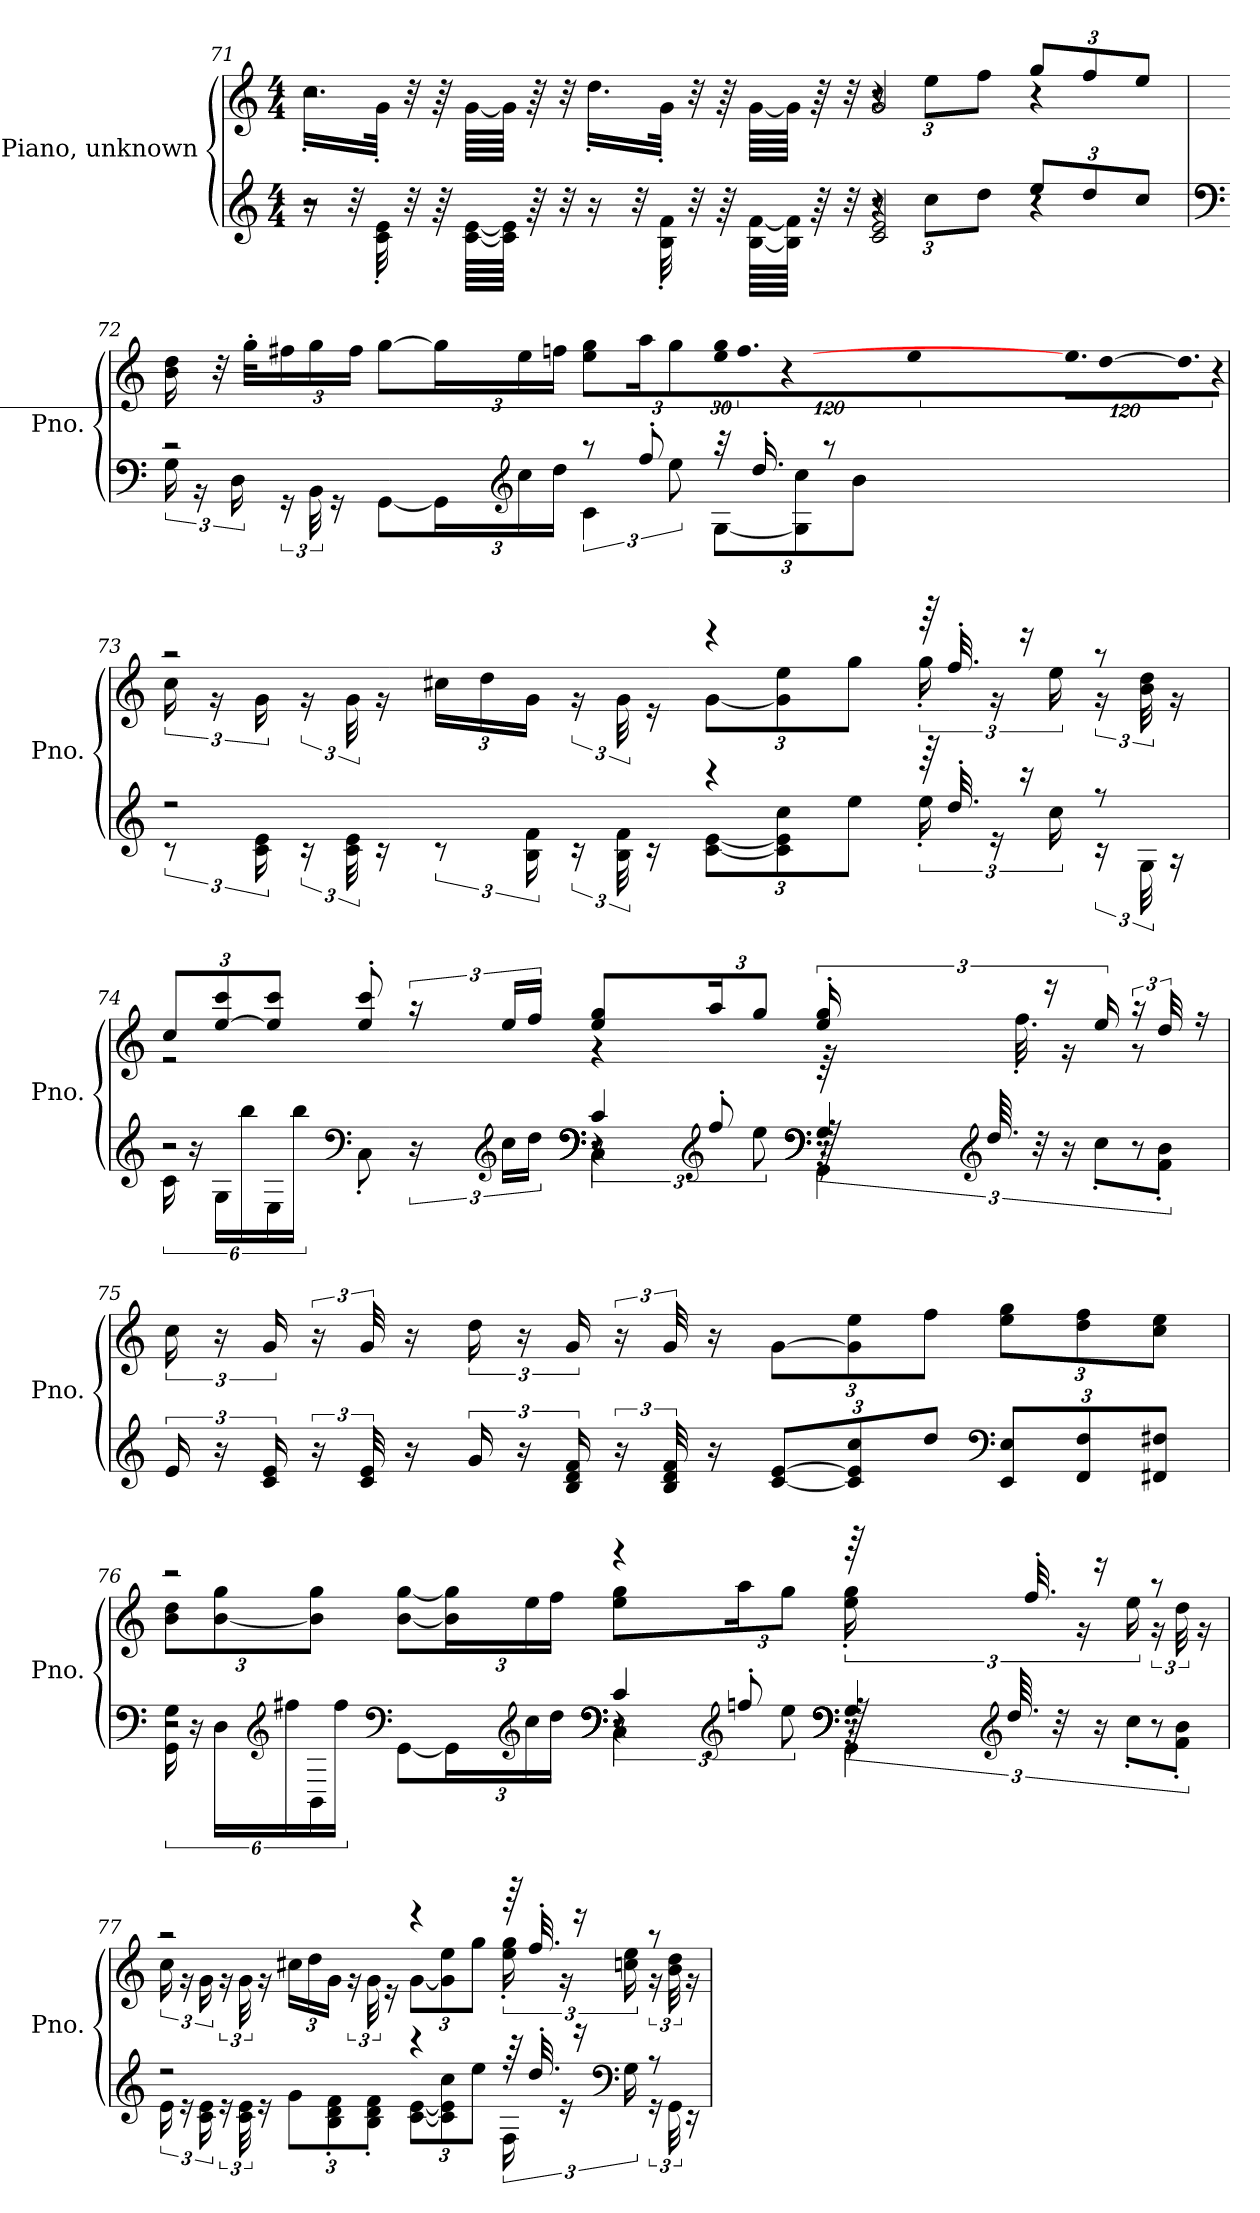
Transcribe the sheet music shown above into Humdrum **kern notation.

**kern	**kern
*part1	*part1
*staff2	*staff1
*I"Piano, unknown	*
*I'Pno.	*
!!LO:LB:g=z
*clefG2	*clefG2
*k[]	*k[]
*M4/4	*M4/4
=71	=71
*^	*^
*	*^	*	*^
2r	16r	2r	2r	16.cc'\LL	2r
.	32r	.	.	.	.
.	32c\' 32e\'	.	.	32g'\JJk	.
.	32r	.	.	32r	.
.	64r	.	.	64r	.
.	[64c\ [64e\LLLL	.	.	[64g\LLLL	.
.	64c\] 64e\]JJJJ	.	.	64g\JJJJ]	.
.	64r	.	.	64r	.
.	32r	.	.	32r	.
.	16r	.	.	16.dd'\LL	.
.	32r	.	.	.	.
.	32B\' 32f\'	.	.	32g'\JJk	.
.	32r	.	.	32r	.
.	64r	.	.	64r	.
.	[64B\ [64f\LLLL	.	.	[64g\LLLL	.
.	64B\] 64f\]JJJJ	.	.	64g\JJJJ]	.
.	64r	.	.	64r	.
.	32r	.	.	32r	.
4r	12r	2c/ 2e/	4r	12r	2g/
.	12cc\L	.	.	12ee\L	.
.	12dd\J	.	.	12ff\J	.
*Xbrackettup	*	*	*Xbrackettup	*	*
12ee/L	4r	.	12gg/L	4r	.
12dd/	.	.	12ff/	.	.
12cc/J	.	.	12ee/J	.	.
*v	*v	*v	*	*	*
*	*v	*v	*v
!!LO:LB:g=z
=72	=72
*clefF4	*
*^	*
*	*brackettup	*
2r	24G\	16b\ 16dd\
.	24r	.
.	.	32r
.	24D\	.
.	.	32gg'\KLL
.	24r	24ff#X\
.	48BB\	24gg\
.	16r	.
.	.	24ff#\JJ
.	[8GG\L	[8gg\L
*	*Xbrackettup	*
.	24GG\L]	24gg\L]
*clefG2	*	*
.	24cc\	24ee\
.	24dd\JJ	24ffn\JJ
*	*brackettup	*
8r	6c\	8ee\ 8gg\L
8ff'/	.	24aa\K
.	12ee\	12gg\
*	*Xbrackettup	*brackettup
!	!	!LO:N:vis=64
32r	[12G\L	960%17ee\ 960%17gg\KLL
!	!	!LO:N:vis=32.
.	.	1920%103ff\JJJ
16.dd'/	.	.
!	!	!LO:N:vis=64
.	.	960%17r
.	12G\] 12cc\	.
!	!	!LO:N:vis=64
.	.	[960%17ee\
.	.	1920ryy
!	!	!LO:N:vis=32.
.	.	1920%103ee\LLL]
8r	.	.
!	!	!LO:N:vis=64
.	.	[960%17dd\K
.	12b\J	.
!	!	!LO:N:vis=32.
.	.	1920%103dd\JJJ]
!	!	!LO:N:vis=64
.	.	960%17r
!!LO:LB:g=z
=73	=73	=73
*	*brackettup	*
*	*	*^
2r	12r	2r	24cc\
.	.	.	24r
.	24c\ 24e\	.	24g\
.	24r	.	24r
.	48c\ 48e\	.	48g\
.	16r	.	16r
*	*	*	*Xbrackettup
.	12r	.	24cc#X\LL
.	.	.	24dd\
.	24B\ 24f\	.	24g\JJ
*	*	*	*brackettup
.	24r	.	24r
.	48B\ 48f\	.	48g\
.	16r	.	16r
*	*Xbrackettup	*	*Xbrackettup
4r	[12c\ [12e\L	4r	[12g\L
.	12c\] 12e\] 12cc\	.	12g\] 12ee\
.	12ee\J	.	12gg\J
*	*brackettup	*	*brackettup
64r	24ee'\	64r	24gg'\
32.dd'/	.	32.ff'/	.
.	24r	.	24r
16r	.	16r	.
.	24cc\	.	24ee\
8r	24r	8r	24r
.	48G\	.	48b\ 48dd\
.	16r	.	16r
!!LO:PB:g=z	!!
=74	=74	=74	=74
*^	*^	*	*
*	*	*	*	*Xbrackettup	*
2r	24c\	2r	2r	12cc/L	2r
.	24r	.	.	.	.
.	24G\LL	.	.	[12ee/ 12ccc/	.
*	*Xbrackettup	*	*	*	*
.	24bb\	.	.	.	.
.	24E\	.	.	12ee/] 12ccc/J	.
.	24bb\JJ	.	.	.	.
*clefF4	*	*	*	*	*
.	8C'\	.	.	8ee/' 8ccc/'	.
*	*brackettup	*	*	*brackettup	*
.	24r	.	.	24r	.
*clefG2	*	*	*	*	*
.	24cc\LL	.	.	24ee/LL	.
.	24dd\JJ	.	.	24ff/JJ	.
*clefF4	*	*	*	*	*
8r	6r	4c/	4C\	8ee/ 8gg/L	4r
*clefG2	*	*	*	*	*
*	*	*	*	*Xbrackettup	*
8ff'/	.	.	.	24aa/K	.
.	12ee\	.	.	12gg/J	.
*clefF4	*	*	*	*	*
*	*	*	*	*brackettup	*
128r	12r	4G/	4GG\	24ee/' 24gg/'	64r
*clefG2	*	*	*	*	*
64.dd/	.	.	.	.	.
.	.	.	.	.	32.ff'\
32r	.	.	.	.	.
.	.	.	.	24r	.
16r	.	.	.	.	16r
.	12cc'\L	.	.	24ee/	.
8r	.	.	.	24r	8r
.	12f\' 12b\'J	.	.	48dd/	.
.	.	.	.	16r	.
*v	*v	*v	*v	*	*
*	*v	*v
!!LO:LB:g=z
=75	=75
24e/	24cc\
24r	24r
24c/ 24e/	24g/
24r	24r
48c/ 48e/	48g/
16r	16r
24g/	24dd\
24r	24r
24B/ 24d/ 24f/	24g/
24r	24r
48B/ 48d/ 48f/	48g/
16r	16r
*Xbrackettup	*Xbrackettup
[12c/ [12e/L	[12g\L
12c/] 12e/] 12cc/	12g\] 12ee\
12dd/J	12ff\J
*clefF4	*
12EE/ 12E/L	12ee\ 12gg\L
12FF/ 12F/	12dd\ 12ff\
12FF#X/ 12F#X/J	12cc\ 12ee\J
!!LO:LB:g=z
=76	=76
*^	*
*	*brackettup	*
*^	*^	*^
2r	24GG\ 24G\	2r	2r	2r	12b\ 12dd\L
.	24r	.	.	.	.
.	24D\LL	.	.	.	[12b\ 12gg\
*clefG2	*	*	*	*	*
*	*Xbrackettup	*	*	*	*
.	24ff#X\	.	.	.	.
.	24BB\	.	.	.	12b\] 12gg\J
.	24ff#\JJ	.	.	.	.
*clefF4	*	*	*	*	*
.	[8GG\L	.	.	.	[8b\ [8gg\L
.	24GG\L]	.	.	.	24b\] 24gg\]L
*clefG2	*	*	*	*	*
.	24cc\	.	.	.	24ee\
.	24dd\JJ	.	.	.	24ff\JJ
*clefF4	*	*	*	*	*
*	*brackettup	*	*	*	*
8r	6r	4c/	4C\	4r	8ee\ 8gg\L
*clefG2	*	*	*	*	*
8ffn'/	.	.	.	.	24aa\K
.	12ee\	.	.	.	12gg\J
*clefF4	*	*	*	*	*
*	*	*	*	*	*brackettup
128r	12r	4G/	4GG\	64r	24ee\' 24gg\'
*clefG2	*	*	*	*	*
64.dd/	.	.	.	.	.
.	.	.	.	32.ff'/	.
32r	.	.	.	.	.
.	.	.	.	.	24r
16r	.	.	.	16r	.
.	12cc'\L	.	.	.	24ee\
8r	.	.	.	8r	24r
.	12f\' 12b\'J	.	.	.	48dd\
.	.	.	.	.	16r
*	*v	*v	*v	*	*
!!LO:LB:g=z	!!
=77	=77	=77	=77
2r	24e\	2r	24cc\
.	24r	.	24r
.	24c\ 24e\	.	24g\
.	24r	.	24r
.	48c\ 48e\	.	48g\
.	16r	.	16r
*	*Xbrackettup	*	*Xbrackettup
.	12g\L	.	24cc#X\LL
.	.	.	24dd\
.	12B\' 12d\' 12f\'	.	24g\JJ
*	*	*	*brackettup
.	.	.	24r
.	12B\' 12d\' 12f\'J	.	48g\
.	.	.	16r
*	*	*	*Xbrackettup
4r	[12c\ [12e\L	4r	[12g\L
.	12c\] 12e\] 12cc\	.	12g\] 12ee\
.	12ee\J	.	12gg\J
*	*brackettup	*	*brackettup
64r	24F\	64r	24ee\' 24gg\'
32.dd'/	.	32.ff'/	.
.	24r	.	24r
16r	.	16r	.
*clefF4	*	*	*
.	24G\	.	24ccn\ 24ee\
8r	24r	8r	24r
.	48GG\	.	48b\ 48dd\
.	16r	.	16r
*v	*v	*	*
*	*v	*v
=	=
*-	*-
